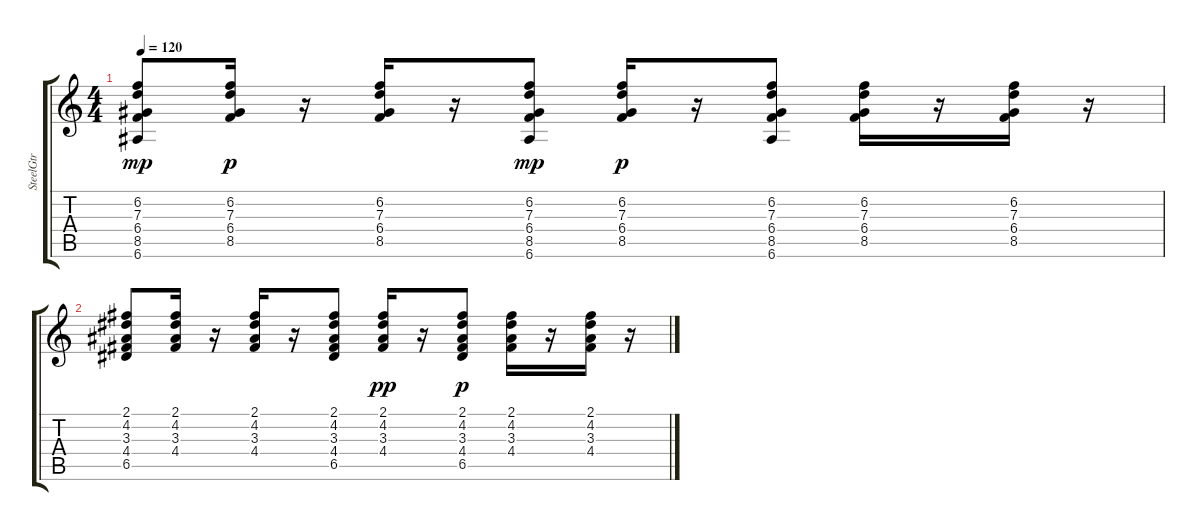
\track ("SteelGtr" "SteelGtr") {instrument acousticguitarsteel}
\staff {score tabs}
\tuning (E4 B3 G3 D3 A2 E2) {hide}
\ts (4 4)
\tempo 120
\clef g2
\ks c
(6.2 7.3 6.4 8.5 6.6).8{dy mp} (6.2 7.3 6.4 8.5).16{dy p} r.16 (6.2 7.3 6.4 8.5).16 r.16 (6.2 7.3 6.4 8.5 6.6).8{dy mp} (6.2 7.3 6.4 8.5).16{dy p} r.16 (6.2 7.3 6.4 8.5 6.6).8 (6.2 7.3 6.4 8.5).16 r.16 (6.2 7.3 6.4 8.5).16 r.16 |
(2.1 4.2 3.3 4.4 6.5).8 (2.1 4.2 3.3 4.4).16 r.16 (2.1 4.2 3.3 4.4).16 r.16 (2.1 4.2 3.3 4.4 6.5).8 (2.1 4.2 3.3 4.4).16{dy pp} r.16 (2.1 4.2 3.3 4.4 6.5).8{dy p} (2.1 4.2 3.3 4.4).16 r.16 (2.1 4.2 3.3 4.4).16 r.16
